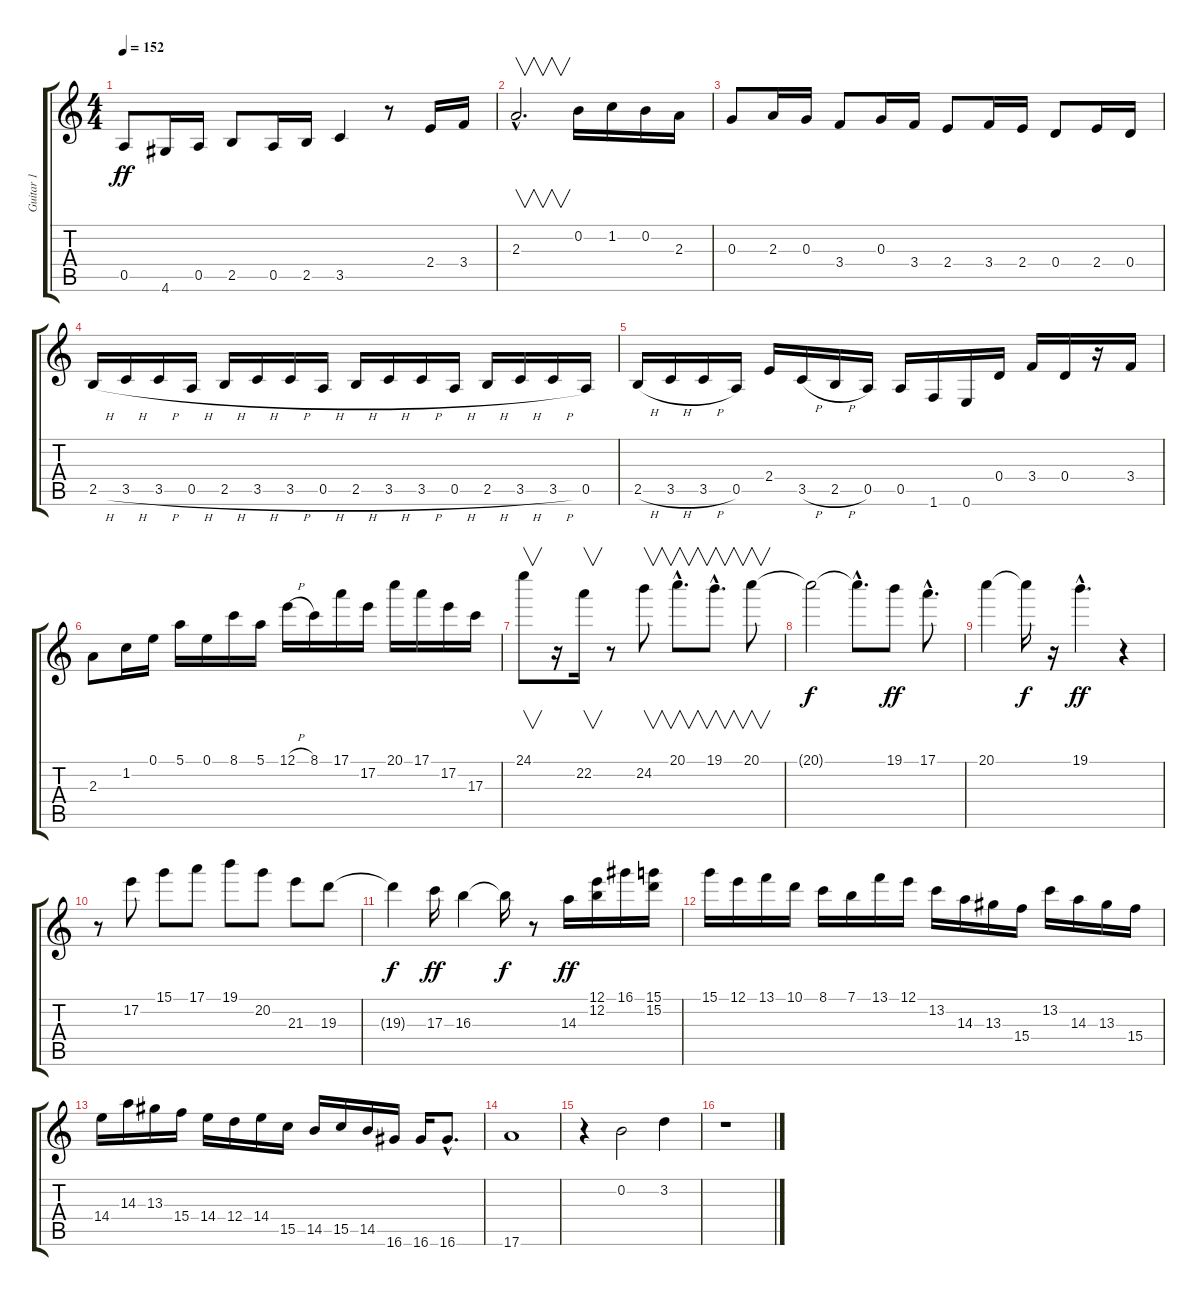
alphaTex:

\track ("Guitar 1" "Guitar 1") {instrument overdrivenguitar}
\staff {score tabs}
\tuning (E4 B3 G3 D3 A2 E2) {hide}
\ts (4 4)
\tempo 152
\clef g2
\ks c
0.5.8{dy ff} 4.6.16 0.5.16 2.5.8 0.5.16 2.5.16 3.5.4 r.8 2.4.16 3.4.16 |
2.3{hac}.2{v d} 0.2.16 1.2.16 0.2.16 2.3.16 |
0.3.8 2.3.16 0.3.16 3.4.8 0.3.16 3.4.16 2.4.8 3.4.16 2.4.16 0.4.8 2.4.16 0.4.16 |
2.5{h}.16 3.5{h}.16 3.5{h}.16 0.5{h}.16 2.5{h}.16 3.5{h}.16 3.5{h}.16 0.5{h}.16 2.5{h}.16 3.5{h}.16 3.5{h}.16 0.5{h}.16 2.5{h}.16 3.5{h}.16 3.5{h}.16 0.5.16 |
2.5{h}.16 3.5{h}.16 3.5{h}.16 0.5.16 2.4.16 3.5{h}.16 2.5{h}.16 0.5.16 0.5.16 1.6.16 0.6.16 0.4.16 3.4.16 0.4.16 r.16 3.4.16 |
2.3.8 1.2.16 0.1.16 5.1.16 0.1.16 8.1.16 5.1.16 12.1{h}.16 8.1.16 17.1.16 17.2.16 20.1.16 17.1.16 17.2.16 17.3.16 |
24.1.8{v} r.16 22.2.16{v} r.8 24.2.8{v} 20.1{hac}.8{v d} 19.1{hac}.8{v d} 20.1.8{v} |
20.1{t}.2{dy f} 20.1{hac t}.8{d} 19.1.8{dy ff} 17.1{hac}.8{d} |
20.1.4 20.1{t}.16{dy f} r.16 19.1{hac}.4{d dy ff} r.4 |
r.8 17.2.8 15.1.8 17.1.8 19.1.8 20.2.8 21.3.8 19.3.8 |
19.3{t}.4{dy f} 17.3.16{dy ff} 16.3.4 16.3{t}.16{dy f} r.8 14.3.16{dy ff} (12.1 12.2).16 16.1.16 (15.1 15.2).16 |
15.1.16 12.1.16 13.1.16 10.1.16 8.1.16 7.1.16 13.1.16 12.1.16 13.2.16 14.3.16 13.3.16 15.4.16 13.2.16 14.3.16 13.3.16 15.4.16 |
14.4.16 14.3.16 13.3.16 15.4.16 14.4.16 12.4.16 14.4.16 15.5.16 14.5.16 15.5.16 14.5.16 16.6.16 16.6.16 16.6{hac}.8{d} |
17.6.1 |
r.4 0.2.2 3.2.4 |
r.1
